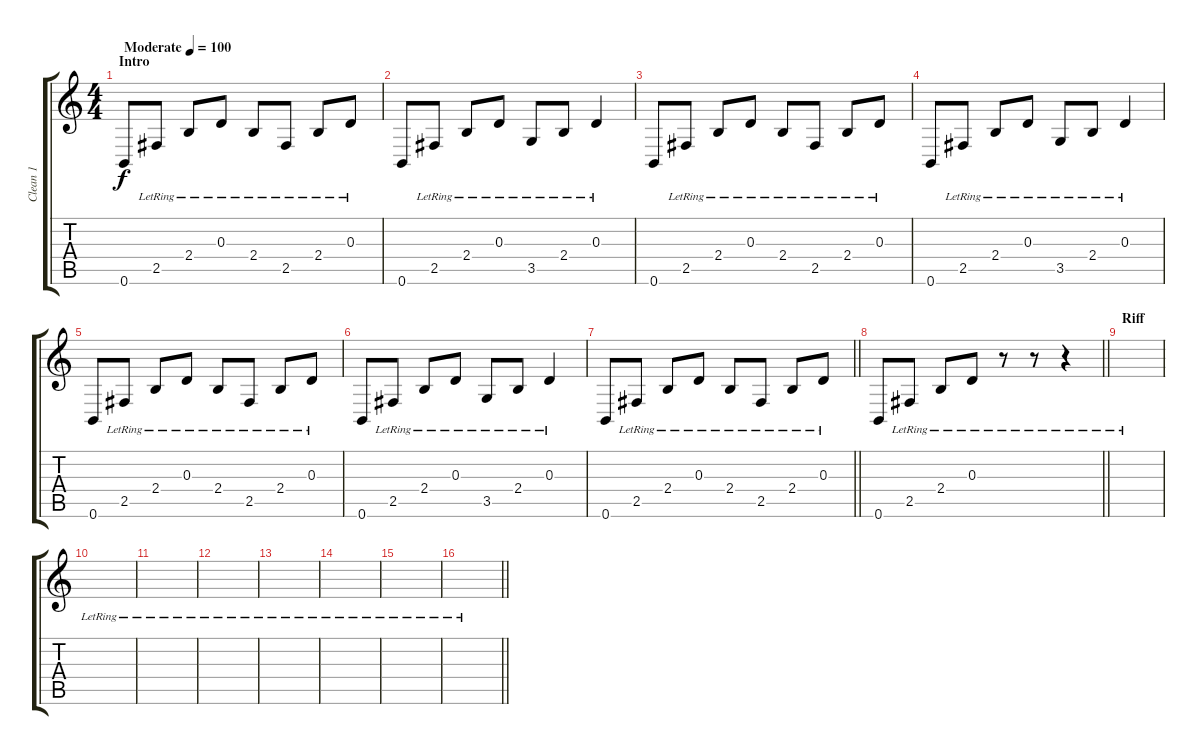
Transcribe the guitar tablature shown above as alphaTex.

\track ("Clean 1" "Clean 1") {instrument acousticguitarsteel}
\staff {score tabs}
\tuning (B3 Gb3 D3 A2 E2 B1) {hide}
\ts (4 4)
\section ("" "Intro")
\tempo (100 "Moderate")
\clef g2
\ks c
0.6.8{dy f instrument acousticguitarsteel} 2.5{lr}.8 2.4{lr}.8 0.3{lr}.8 2.4{lr}.8 2.5{lr}.8 2.4{lr}.8 0.3{lr}.8 |
0.6.8 2.5{lr}.8 2.4{lr}.8 0.3{lr}.8 3.5{lr}.8 2.4{lr}.8 0.3{lr}.4 |
0.6.8 2.5{lr}.8 2.4{lr}.8 0.3{lr}.8 2.4{lr}.8 2.5{lr}.8 2.4{lr}.8 0.3{lr}.8 |
0.6.8 2.5{lr}.8 2.4{lr}.8 0.3{lr}.8 3.5{lr}.8 2.4{lr}.8 0.3{lr}.4 |
0.6.8 2.5{lr}.8 2.4{lr}.8 0.3{lr}.8 2.4{lr}.8 2.5{lr}.8 2.4{lr}.8 0.3{lr}.8 |
0.6.8 2.5{lr}.8 2.4{lr}.8 0.3{lr}.8 3.5{lr}.8 2.4{lr}.8 0.3{lr}.4 |
\barLineRight lightlight
0.6.8 2.5{lr}.8 2.4{lr}.8 0.3{lr}.8 2.4{lr}.8 2.5{lr}.8 2.4{lr}.8 0.3{lr}.8 |
\section ("" "")
\barLineRight lightlight
0.6.8 2.5{lr}.8 2.4{lr}.8 0.3{lr}.8 r.8 r.8 r.4 |
\section ("" "Riff")
|
|
|
|
|
|
|
\barLineRight lightlight
